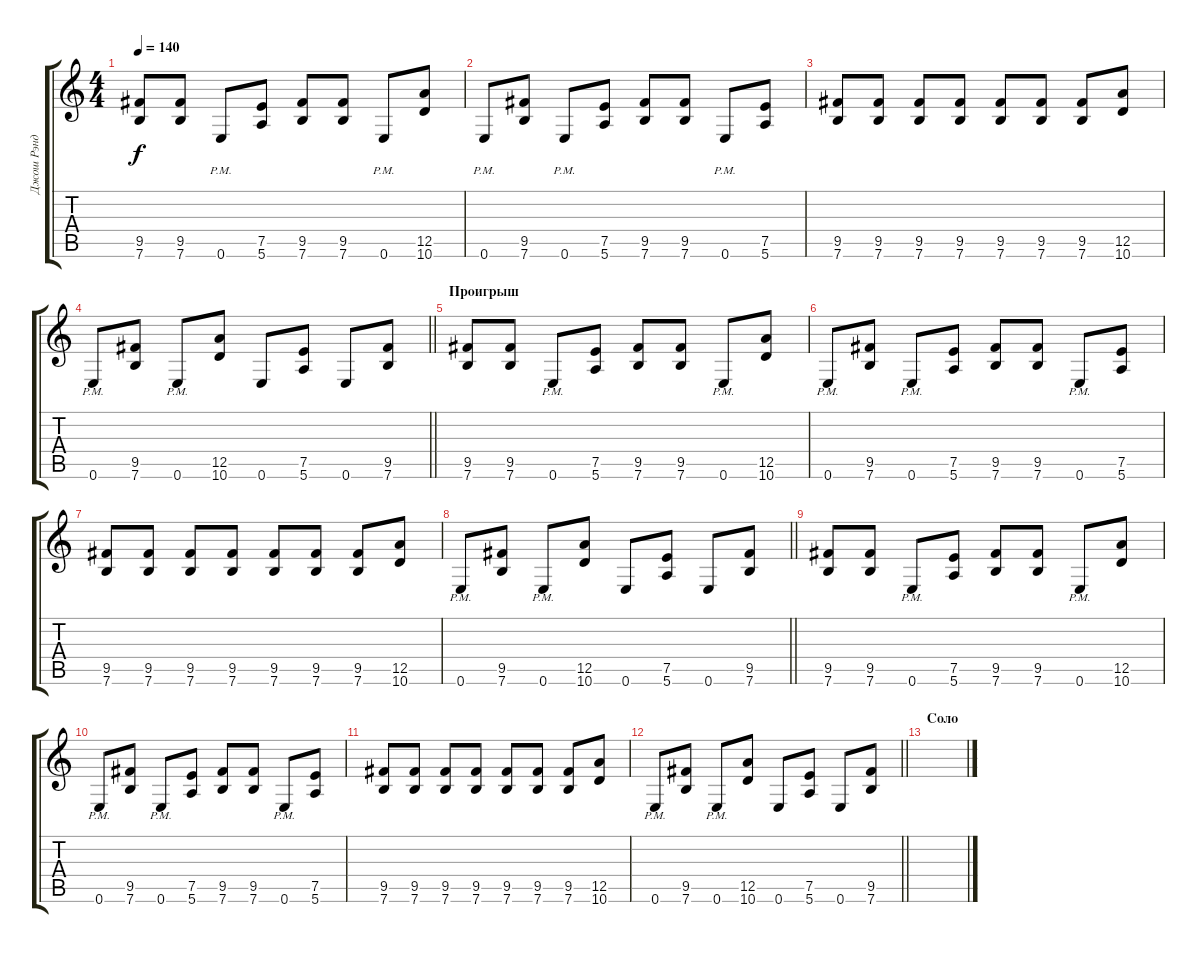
\track ("Джош Рэнд (дисторшн)" "Джош Рэнд ") {instrument distortionguitar}
\staff {score tabs}
\tuning (E4 B3 G3 D3 A2 E2) {hide}
\ts (4 4)
\tempo 140
\clef g2
\ks c
(9.5 7.6).8{dy f} (9.5 7.6).8 0.6{pm}.8 (7.5 5.6).8 (9.5 7.6).8 (9.5 7.6).8 0.6{pm}.8 (12.5 10.6).8 |
0.6{pm}.8 (9.5 7.6).8 0.6{pm}.8 (7.5 5.6).8 (9.5 7.6).8 (9.5 7.6).8 0.6{pm}.8 (7.5 5.6).8 |
(9.5 7.6).8 (9.5 7.6).8 (9.5 7.6).8 (9.5 7.6).8 (9.5 7.6).8 (9.5 7.6).8 (9.5 7.6).8 (12.5 10.6).8 |
\barLineRight lightlight
0.6{pm}.8 (9.5 7.6).8 0.6{pm}.8 (12.5 10.6).8 0.6.8 (7.5 5.6).8 0.6.8 (9.5 7.6).8 |
\section ("" "Проигрыш")
(9.5 7.6).8 (9.5 7.6).8 0.6{pm}.8 (7.5 5.6).8 (9.5 7.6).8 (9.5 7.6).8 0.6{pm}.8 (12.5 10.6).8 |
0.6{pm}.8 (9.5 7.6).8 0.6{pm}.8 (7.5 5.6).8 (9.5 7.6).8 (9.5 7.6).8 0.6{pm}.8 (7.5 5.6).8 |
(9.5 7.6).8 (9.5 7.6).8 (9.5 7.6).8 (9.5 7.6).8 (9.5 7.6).8 (9.5 7.6).8 (9.5 7.6).8 (12.5 10.6).8 |
\barLineRight lightlight
0.6{pm}.8 (9.5 7.6).8 0.6{pm}.8 (12.5 10.6).8 0.6.8 (7.5 5.6).8 0.6.8 (9.5 7.6).8 |
(9.5 7.6).8 (9.5 7.6).8 0.6{pm}.8 (7.5 5.6).8 (9.5 7.6).8 (9.5 7.6).8 0.6{pm}.8 (12.5 10.6).8 |
0.6{pm}.8 (9.5 7.6).8 0.6{pm}.8 (7.5 5.6).8 (9.5 7.6).8 (9.5 7.6).8 0.6{pm}.8 (7.5 5.6).8 |
(9.5 7.6).8 (9.5 7.6).8 (9.5 7.6).8 (9.5 7.6).8 (9.5 7.6).8 (9.5 7.6).8 (9.5 7.6).8 (12.5 10.6).8 |
\barLineRight lightlight
0.6{pm}.8 (9.5 7.6).8 0.6{pm}.8 (12.5 10.6).8 0.6.8 (7.5 5.6).8 0.6.8 (9.5 7.6).8 |
\section ("" "Соло")
